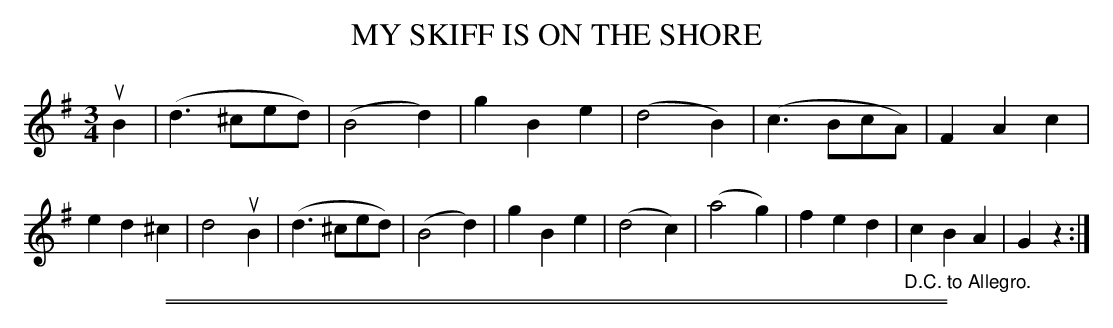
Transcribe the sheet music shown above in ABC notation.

X:1
T: MY SKIFF IS ON THE SHORE
M: 3/4
L: 1/4
K: G
uB |\
(d>^ce/d/) | (B2d) | gBe | (d2B) |\
(c>Bc/A/) | FAc | ed^c | d2 uB |\
(d>^ce/d/) | (B2d) | gBe | (d2c) |\
(a2g) | fed | "_D.C. to Allegro."cBA | Gz :|
